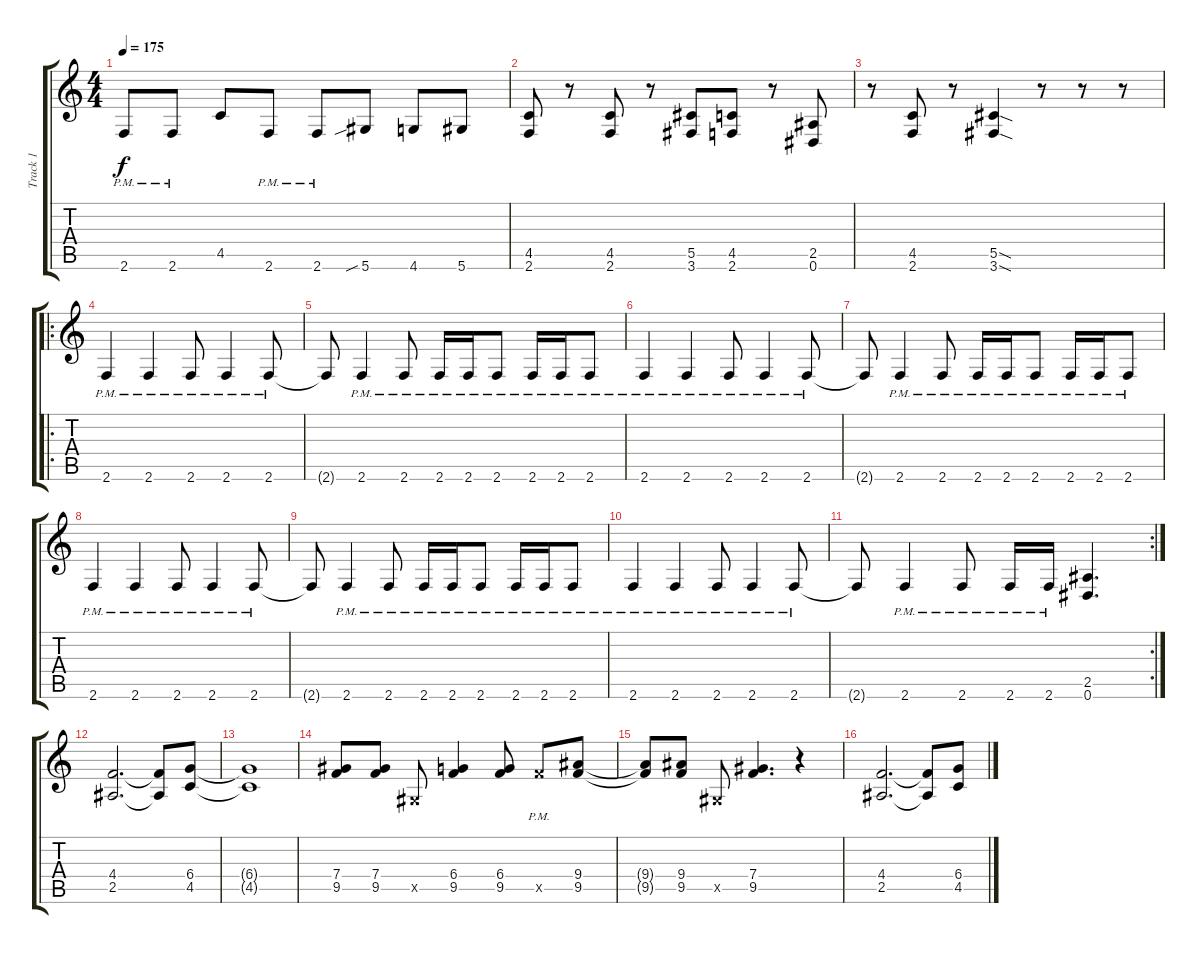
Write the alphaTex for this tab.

\track ("Track 1" "Track 1") {instrument overdrivenguitar}
\staff {score tabs}
\tuning (Eb4 Bb3 Gb3 Db3 Ab2 Eb2) {hide}
\ts (4 4)
\tempo 175
\clef g2
\ks c
2.6{pm}.8{dy f} 2.6{pm}.8 4.5.8 2.6{pm}.8 2.6{pm}.8 5.6{sib}.8 4.6.8 5.6.8 |
(4.5 2.6).8 r.8 (4.5 2.6).8 r.8 (5.5 3.6).8 (4.5 2.6).8 r.8 (2.5 0.6).8 |
r.8 (4.5 2.6).8 r.8 (5.5{sod} 3.6{sod}).4 r.8 r.8 r.8 |
\ro
2.6{pm}.4 2.6{pm}.4 2.6{pm}.8 2.6{pm}.4 2.6{pm}.8 |
2.6{t}.8 2.6{pm}.4 2.6{pm}.8 2.6{pm}.16 2.6{pm}.16 2.6{pm}.8 2.6{pm}.16 2.6{pm}.16 2.6{pm}.8 |
2.6{pm}.4 2.6{pm}.4 2.6{pm}.8 2.6{pm}.4 2.6{pm}.8 |
2.6{t}.8 2.6{pm}.4 2.6{pm}.8 2.6{pm}.16 2.6{pm}.16 2.6{pm}.8 2.6{pm}.16 2.6{pm}.16 2.6{pm}.8 |
2.6{pm}.4 2.6{pm}.4 2.6{pm}.8 2.6{pm}.4 2.6{pm}.8 |
2.6{t}.8 2.6{pm}.4 2.6{pm}.8 2.6{pm}.16 2.6{pm}.16 2.6{pm}.8 2.6{pm}.16 2.6{pm}.16 2.6{pm}.8 |
2.6{pm}.4 2.6{pm}.4 2.6{pm}.8 2.6{pm}.4 2.6{pm}.8 |
\rc 2
2.6{t}.8 2.6{pm}.4 2.6{pm}.8 2.6{pm}.16 2.6{pm}.16 (2.5 0.6).4{d} |
(4.4 2.5).2{d} (4.4{t} 2.5{t}).8 (6.4 4.5).8 |
(6.4{t} 4.5{t}).1 |
(7.4 9.5).8 (7.4 9.5).8 0.5{x}.8 (6.4 9.5).4 (6.4 9.5).8 9.5{pm x}.8 (9.4 9.5).8 |
(9.4{t} 9.5{t}).8 (9.4 9.5).8 0.5{x}.8 (7.4 9.5).4{d} r.4 |
(4.4 2.5).2{d} (4.4{t} 2.5{t}).8 (6.4 4.5).8
